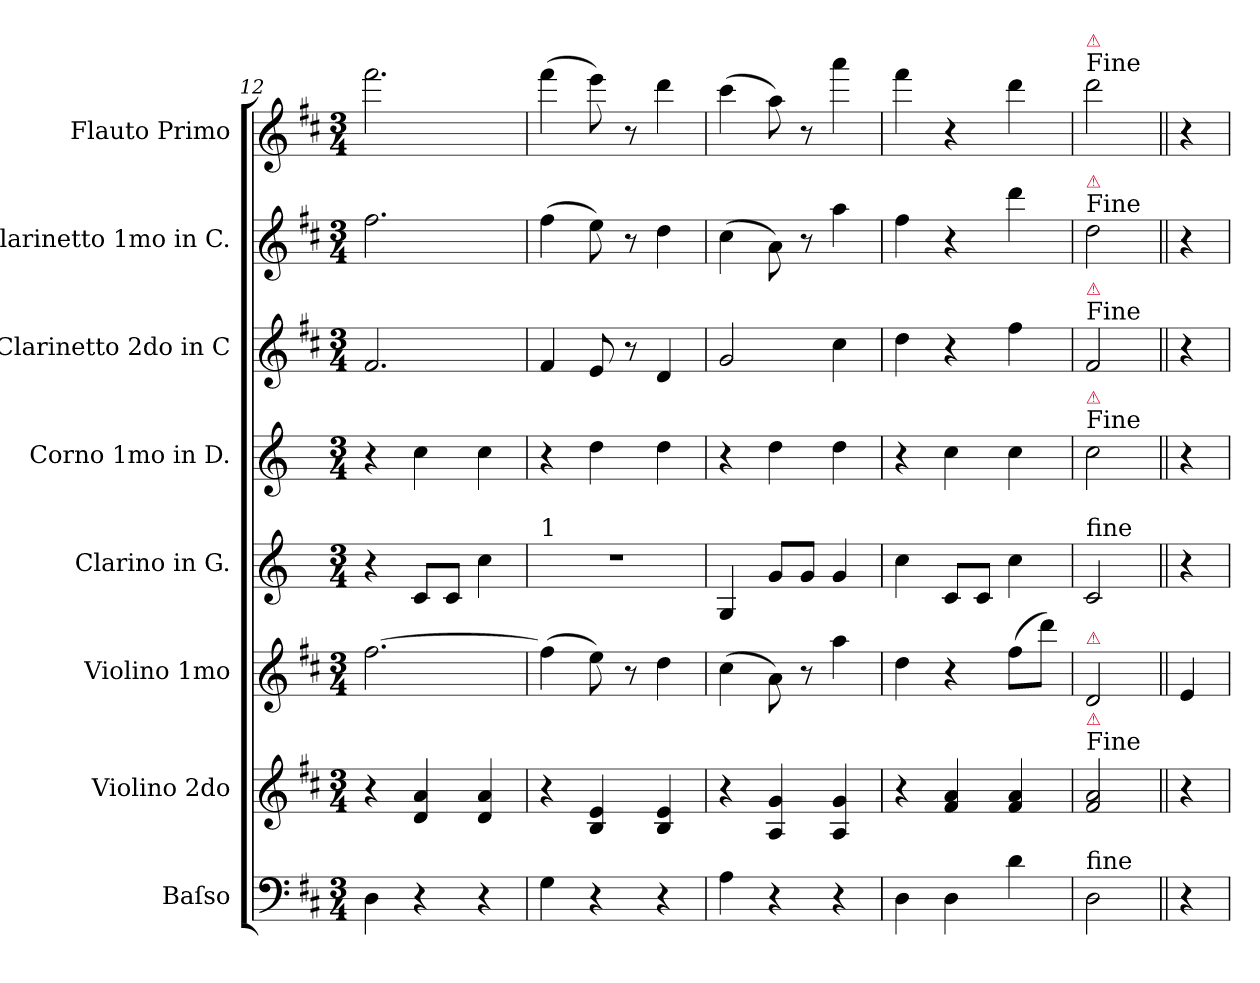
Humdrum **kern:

**kern	**kern	**kern	**kern	**kern	**kern	**kern	**kern
*part8	*part7	*part6	*part5	*part4	*part3	*part2	*part1
*staff8	*staff7	*staff6	*staff5	*staff4	*staff3	*staff2	*staff1
*I"Baſso	*I"Violino 2do	*I"Violino 1mo	*I"Clarino in G.	*I"Corno 1mo in D.	*I"Clarinetto 2do in C	*I"Clarinetto 1mo in C.	*I"Flauto Primo
*I'b	*I'vl 2	*I'vl 1	*I'clno in G	*I'cor 1 in D	*I'cl 2 in C	*I'cl 1 in C	*I'fl 1
*clefF4	*clefG2	*clefG2	*clefG2	*clefG2	*clefG2	*clefG2	*clefG2
*	*	*	*ITrd-1c-2	*ITrd-1c-2	*	*	*
*k[f#c#]	*k[f#c#]	*k[f#c#]	*k[f#c#]	*k[f#c#]	*k[f#c#]	*k[f#c#]	*k[f#c#]
*D:	*D:	*D:	*	*	*D:	*D:	*D:
*M3/4	*M3/4	*M3/4	*M3/4	*M3/4	*M3/4	*M3/4	*M3/4
=12	=12	=12	=12	=12	=12	=12	=12
4D\	4r	[2.ff#\	4r	4r	2.f#/	2.ff#\	2.fff#\
4r	4d/ 4a/	.	8d/L	4dd\	.	.	.
.	.	.	8d/J	.	.	.	.
4r	4d/ 4a/	.	4dd\	4dd\	.	.	.
=13	=13	=13	=13	=13	=13	=13	=13
!	!	!	!LO:TX:a:t=1	!	!	!	!
4G\	4r	(4ff#\]	2.r	4r	4f#/	(4ff#\	(4fff#\
4r	4B/ 4e/	8ee\)	.	4ee\	8e/	8ee\)	8eee\)
.	.	8r	.	.	8r	8r	8r
4r	4B/ 4e/	4dd\	.	4ee\	4d/	4dd\	4ddd\
=14	=14	=14	=14	=14	=14	=14	=14
4A\	4r	(4cc#\	4A/	4r	2g/	(4cc#\	(4ccc#\
4r	4A/ 4g/	8a\)	8a/L	4ee\	.	8a\)	8aa\)
.	.	8r	8a/J	.	.	8r	8r
4r	4A/ 4g/	4aa\	4a/	4ee\	4cc#\	4aa\	4aaa\
=15	=15	=15	=15	=15	=15	=15	=15
4D\	4r	4dd\	4dd\	4r	4dd\	4ff#\	4fff#\
4D\	4f#/ 4a/	4r	8d/L	4dd\	4r	4r	4r
.	.	.	8d/J	.	.	.	.
4d\	4f#/ 4a/	(8ff#\L	4dd\	4dd\	4ff#\	4ddd\	4ddd\
.	.	8ddd\J)	.	.	.	.	.
=	=	=	=	=	=	=	=
!	!	!	!	!	!	!	!LO:TX:a:t=Fine
!	!	!	!	!	!	!	!LO:TX:a:color=crimson:t=⚠
!	!	!	!	!	!	!LO:TX:a:t=Fine	!
!	!	!	!	!	!	!LO:TX:a:color=crimson:t=⚠	!
!	!	!	!	!	!LO:TX:a:t=Fine	!	!
!	!	!	!	!	!LO:TX:a:color=crimson:t=⚠	!	!
!	!	!	!	!LO:TX:a:t=Fine	!	!	!
!	!	!	!	!LO:TX:a:color=crimson:t=⚠	!	!	!
!	!	!	!LO:TX:a:t=fine	!	!	!	!
!	!	!LO:TX:a:color=crimson:t=⚠	!	!	!	!	!
!	!LO:TX:a:t=Fine	!	!	!	!	!	!
!	!LO:TX:a:color=crimson:t=⚠	!	!	!	!	!	!
!LO:TX:a:t=fine	!	!	!	!	!	!	!
2D\	2f#/ 2a/	2d/	2d/	2dd\	2f#/	2dd\	2ddd\
=16||	=16||	=16||	=16||	=16||	=16||	=16||	=16||
4r	4r	4e/	4r	4r	4r	4r	4r
=	=	=	=	=	=	=	=
*-	*-	*-	*-	*-	*-	*-	*-
